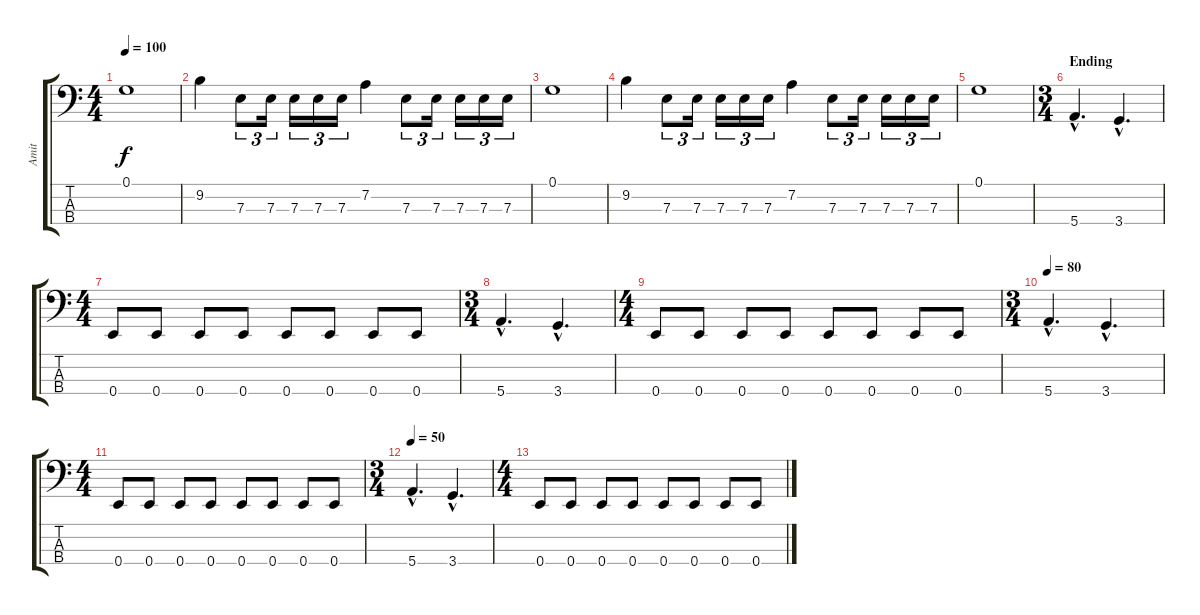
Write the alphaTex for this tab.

\track ("Amit" "Amit") {instrument electricbassfinger}
\staff {score tabs}
\tuning (G2 D2 A1 E1) {hide}
\ts (4 4)
\tempo 100
\clef f4
\ks c
0.1.1{dy f} |
9.2.4 7.3.8{tu (3 2)} 7.3.16{tu (3 2)} 7.3.16{tu (3 2)} 7.3.16{tu (3 2)} 7.3.16{tu (3 2)} 7.2.4 7.3.8{tu (3 2)} 7.3.16{tu (3 2)} 7.3.16{tu (3 2)} 7.3.16{tu (3 2)} 7.3.16{tu (3 2)} |
0.1.1 |
9.2.4 7.3.8{tu (3 2)} 7.3.16{tu (3 2)} 7.3.16{tu (3 2)} 7.3.16{tu (3 2)} 7.3.16{tu (3 2)} 7.2.4 7.3.8{tu (3 2)} 7.3.16{tu (3 2)} 7.3.16{tu (3 2)} 7.3.16{tu (3 2)} 7.3.16{tu (3 2)} |
0.1.1 |
\ts (3 4)
\section ("" "Ending")
5.4{hac}.4{d} 3.4{hac}.4{d} |
\ts (4 4)
0.4.8 0.4.8 0.4.8 0.4.8 0.4.8 0.4.8 0.4.8 0.4.8 |
\ts (3 4)
5.4{hac}.4{d} 3.4{hac}.4{d} |
\ts (4 4)
0.4.8 0.4.8 0.4.8 0.4.8 0.4.8 0.4.8 0.4.8 0.4.8 |
\ts (3 4)
\tempo 80
5.4{hac}.4{d} 3.4{hac}.4{d} |
\ts (4 4)
0.4.8 0.4.8 0.4.8 0.4.8 0.4.8 0.4.8 0.4.8 0.4.8 |
\ts (3 4)
\tempo 50
5.4{hac}.4{d} 3.4{hac}.4{d} |
\ts (4 4)
0.4.8 0.4.8 0.4.8 0.4.8 0.4.8 0.4.8 0.4.8 0.4.8
